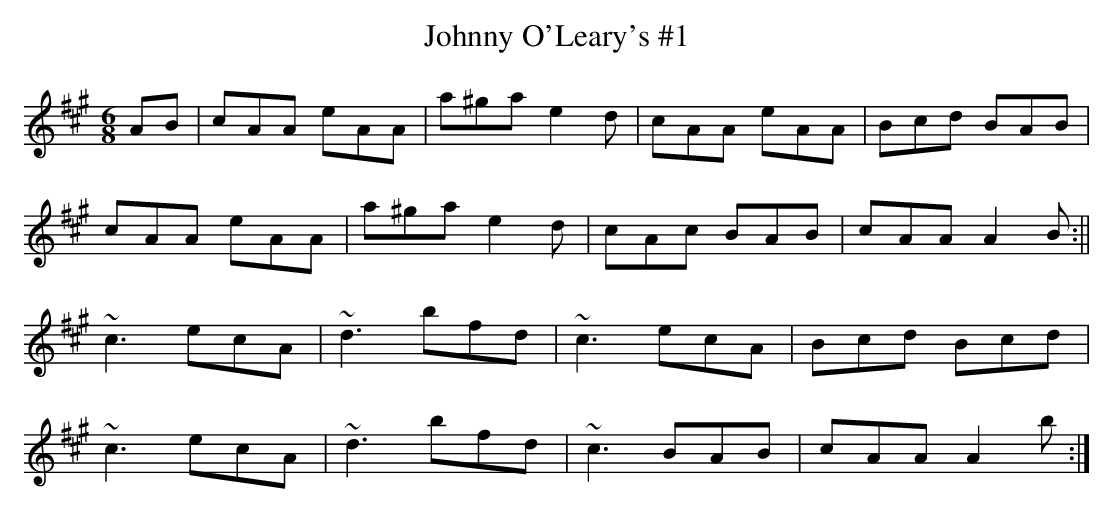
X:1
T:Johnny O'Leary's #1
M:6/8
L:1/8
K:A
AB|cAA eAA|a^ga e2d|cAA eAA|Bcd BAB|
cAA eAA|a^ga e2d|cAc BAB|cAA A2B:||
~c3 ecA|~d3 bfd|~c3 ecA|Bcd Bcd|
~c3 ecA|~d3 bfd|~c3 BAB|cAA A2b:|]
